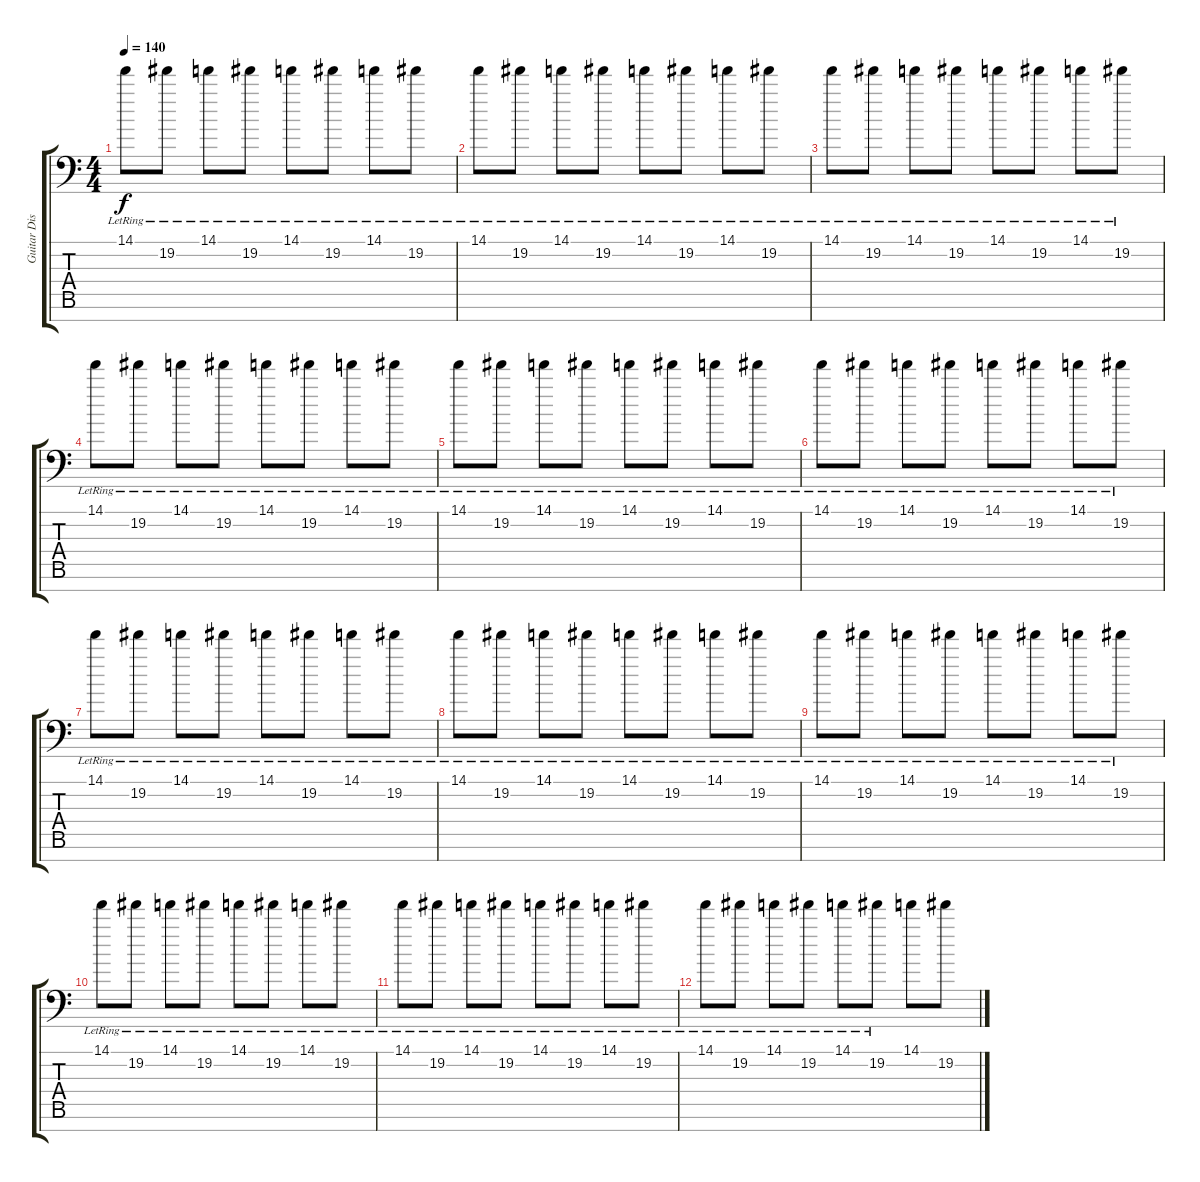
\track ("Guitar Dissonance " "Guitar Dis") {instrument distortionguitar}
\staff {score tabs}
\tuning (Eb4 B3 G3 D3 Bb2 F2 C-1) {hide}
\ts (4 4)
\tempo 140
\clef f4
\ks c
14.1{lr}.8{dy f} 19.2{lr}.8 14.1{lr}.8 19.2{lr}.8 14.1{lr}.8 19.2{lr}.8 14.1{lr}.8 19.2{lr}.8 |
14.1{lr}.8 19.2{lr}.8 14.1{lr}.8 19.2{lr}.8 14.1{lr}.8 19.2{lr}.8 14.1{lr}.8 19.2{lr}.8 |
14.1{lr}.8 19.2{lr}.8 14.1{lr}.8 19.2{lr}.8 14.1{lr}.8 19.2{lr}.8 14.1{lr}.8 19.2{lr}.8 |
14.1{lr}.8 19.2{lr}.8 14.1{lr}.8 19.2{lr}.8 14.1{lr}.8 19.2{lr}.8 14.1{lr}.8 19.2{lr}.8 |
14.1{lr}.8 19.2{lr}.8 14.1{lr}.8 19.2{lr}.8 14.1{lr}.8 19.2{lr}.8 14.1{lr}.8 19.2{lr}.8 |
14.1{lr}.8 19.2{lr}.8 14.1{lr}.8 19.2{lr}.8 14.1{lr}.8 19.2{lr}.8 14.1{lr}.8 19.2{lr}.8 |
14.1{lr}.8 19.2{lr}.8 14.1{lr}.8 19.2{lr}.8 14.1{lr}.8 19.2{lr}.8 14.1{lr}.8 19.2{lr}.8 |
14.1{lr}.8 19.2{lr}.8 14.1{lr}.8 19.2{lr}.8 14.1{lr}.8 19.2{lr}.8 14.1{lr}.8 19.2{lr}.8 |
14.1{lr}.8 19.2{lr}.8 14.1{lr}.8 19.2{lr}.8 14.1{lr}.8 19.2{lr}.8 14.1{lr}.8 19.2{lr}.8 |
14.1{lr}.8 19.2{lr}.8 14.1{lr}.8 19.2{lr}.8 14.1{lr}.8 19.2{lr}.8 14.1{lr}.8 19.2{lr}.8 |
14.1{lr}.8 19.2{lr}.8 14.1{lr}.8 19.2{lr}.8 14.1{lr}.8 19.2{lr}.8 14.1{lr}.8 19.2{lr}.8 |
14.1{lr}.8 19.2{lr}.8 14.1{lr}.8 19.2{lr}.8 14.1{lr}.8 19.2{lr}.8 14.1.8 19.2.8
